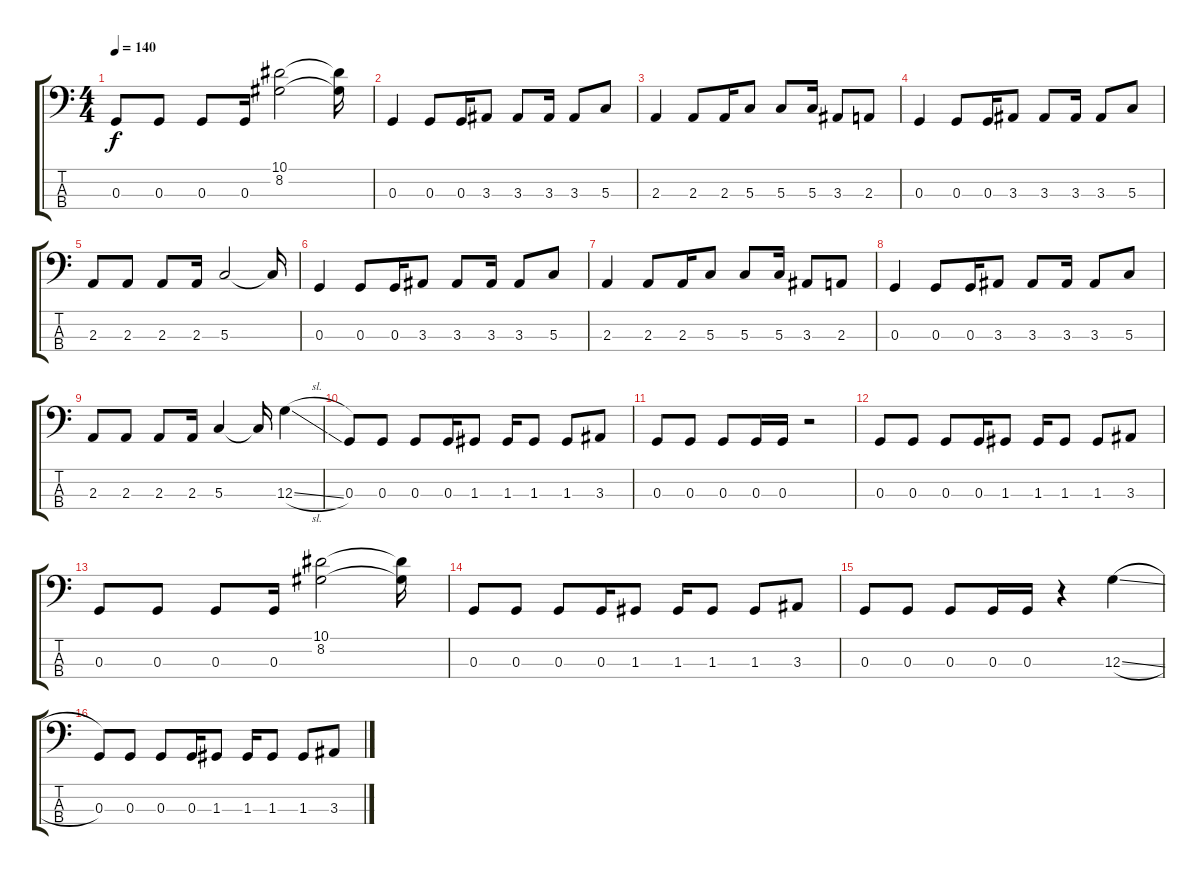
\track ("  " "  ") {instrument electricbassfinger}
\staff {score tabs}
\tuning (F2 C2 G1 D1) {hide}
\ts (4 4)
\tempo 140
\clef f4
\ks c
0.3.8{dy f} 0.3.8 0.3.8 0.3.16 (10.1 8.2).2 (10.1{t} 8.2{t}).16 |
0.3.4 0.3.8 0.3.16 3.3.8 3.3.8 3.3.16 3.3.8 5.3.8 |
2.3.4 2.3.8 2.3.16 5.3.8 5.3.8 5.3.16 3.3.8 2.3.8 |
0.3.4 0.3.8 0.3.16 3.3.8 3.3.8 3.3.16 3.3.8 5.3.8 |
2.3.8 2.3.8 2.3.8 2.3.16 5.3.2 5.3{t}.16 |
0.3.4 0.3.8 0.3.16 3.3.8 3.3.8 3.3.16 3.3.8 5.3.8 |
2.3.4 2.3.8 2.3.16 5.3.8 5.3.8 5.3.16 3.3.8 2.3.8 |
0.3.4 0.3.8 0.3.16 3.3.8 3.3.8 3.3.16 3.3.8 5.3.8 |
2.3.8 2.3.8 2.3.8 2.3.16 5.3.4 5.3{t}.16 12.3{sl}.4 |
0.3.8 0.3.8 0.3.8 0.3.16 1.3.8 1.3.16 1.3.8 1.3.8 3.3.8 |
0.3.8 0.3.8 0.3.8 0.3.16 0.3.16 r.2 |
0.3.8 0.3.8 0.3.8 0.3.16 1.3.8 1.3.16 1.3.8 1.3.8 3.3.8 |
0.3.8 0.3.8 0.3.8 0.3.16 (10.1 8.2).2 (10.1{t} 8.2{t}).16 |
0.3.8 0.3.8 0.3.8 0.3.16 1.3.8 1.3.16 1.3.8 1.3.8 3.3.8 |
0.3.8 0.3.8 0.3.8 0.3.16 0.3.16 r.4 12.3{sl}.4 |
0.3.8 0.3.8 0.3.8 0.3.16 1.3.8 1.3.16 1.3.8 1.3.8 3.3.8
